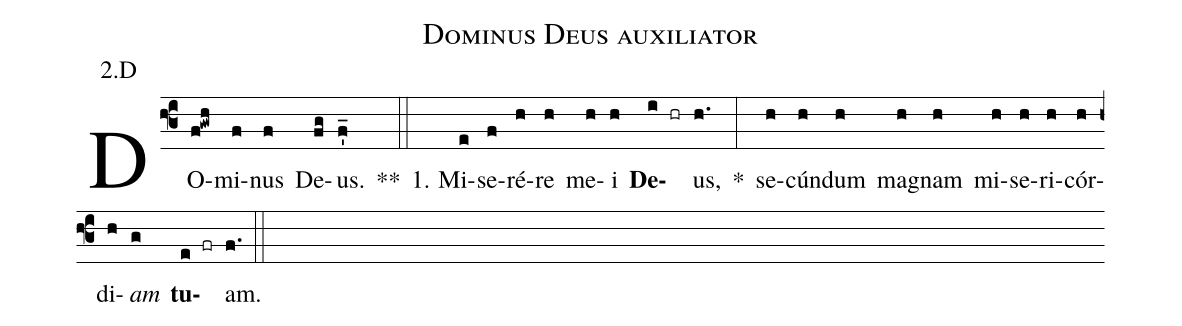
name:Dominus Deus auxiliator;
office-part:Antiphona;
mode:2;
annotation:2.D;
%%
(f3) DO(f!gwh)mi(f)nus(f) De(fg)us.(f'_) **(::)
1. Mi(e)se(f)ré(h)re(h) me(h)i(h) <b>De</b>(i hr)us,(h.) *(:) se(h)cún(h)dum(h) ma(h)gnam(h) mi(h)se(h)ri(h)cór(h)di(h)<i>am</i>(g) <b>tu</b>(e fr)am.(f.) (::)
